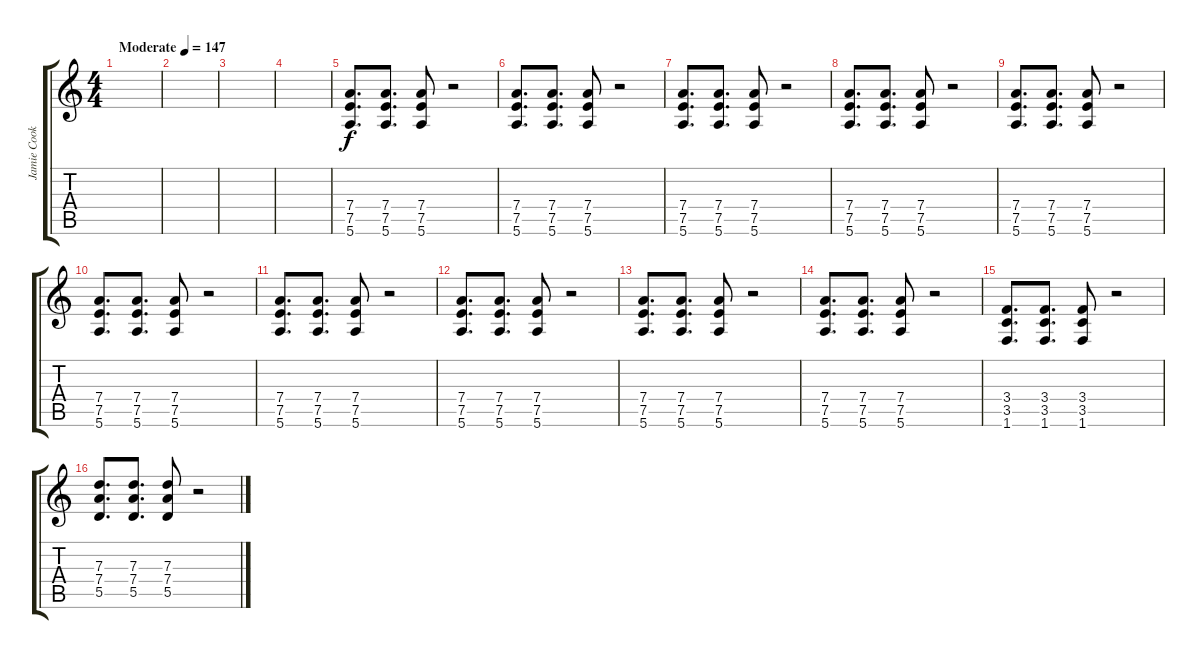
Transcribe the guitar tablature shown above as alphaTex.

\track ("Jamie Cook" "Jamie Cook") {instrument overdrivenguitar}
\staff {score tabs}
\tuning (E4 B3 G3 D3 A2 E2) {hide}
\ts (4 4)
\tempo (147 "Moderate")
\clef g2
\ks c
|
|
|
|
(7.4 7.5 5.6).8{d} (7.4 7.5 5.6).8{d} (7.4 7.5 5.6).8 r.2 |
(7.4 7.5 5.6).8{d} (7.4 7.5 5.6).8{d} (7.4 7.5 5.6).8 r.2 |
(7.4 7.5 5.6).8{d} (7.4 7.5 5.6).8{d} (7.4 7.5 5.6).8 r.2 |
(7.4 7.5 5.6).8{d} (7.4 7.5 5.6).8{d} (7.4 7.5 5.6).8 r.2 |
(7.4 7.5 5.6).8{d} (7.4 7.5 5.6).8{d} (7.4 7.5 5.6).8 r.2 |
(7.4 7.5 5.6).8{d} (7.4 7.5 5.6).8{d} (7.4 7.5 5.6).8 r.2 |
(7.4 7.5 5.6).8{d} (7.4 7.5 5.6).8{d} (7.4 7.5 5.6).8 r.2 |
(7.4 7.5 5.6).8{d} (7.4 7.5 5.6).8{d} (7.4 7.5 5.6).8 r.2 |
(7.4 7.5 5.6).8{d} (7.4 7.5 5.6).8{d} (7.4 7.5 5.6).8 r.2 |
(7.4 7.5 5.6).8{d} (7.4 7.5 5.6).8{d} (7.4 7.5 5.6).8 r.2 |
(3.4 3.5 1.6).8{d} (3.4 3.5 1.6).8{d} (3.4 3.5 1.6).8 r.2 |
(7.3 7.4 5.5).8{d} (7.3 7.4 5.5).8{d} (7.3 7.4 5.5).8 r.2
